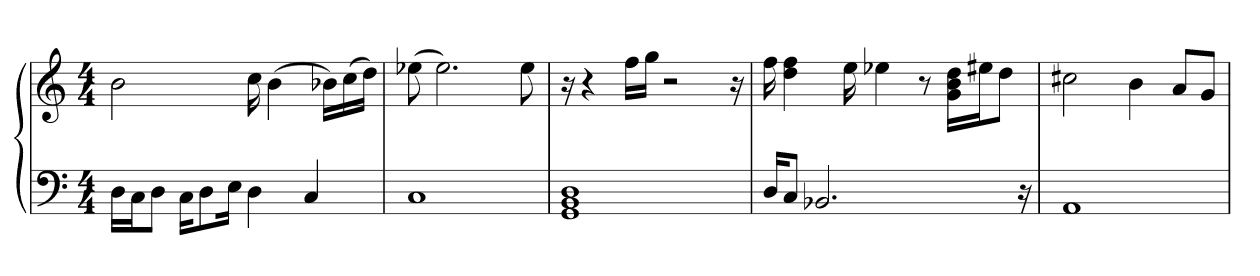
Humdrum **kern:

**kern	**kern
*part1	*part1
*staff2	*staff1
*clefF4	*clefG2
*k[]	*k[]
*M4/4	*M4/4
=1	=1
16D\LL	2b
16C\J	.
8D\J	.
16C\KL	.
8D\	.
16E\Jk	.
4D	16cc
.	(4b
4C	.
.	16b-X\LL)
.	(16cc\
.	16dd\JJ)
=2	=2
1C	(8ee-X
.	2.ee-)
.	8ee-
=3	=3
1GG 1BB 1D	16r
.	4r
.	16ff\LL
.	16gg\JJ
.	2r
.	16r
=4	=4
16D/KL	16ff
8C/J	4dd 4ff
2.BB-X	.
.	16ee
.	4ee-X
.	8r
.	16g\ 16b\ 16dd\LL
.	16ee#X\J
.	8dd\J
16r	.
=5	=5
1AA	2cc#X
.	4b
.	8a/L
.	8g/J
=	=
*-	*-
